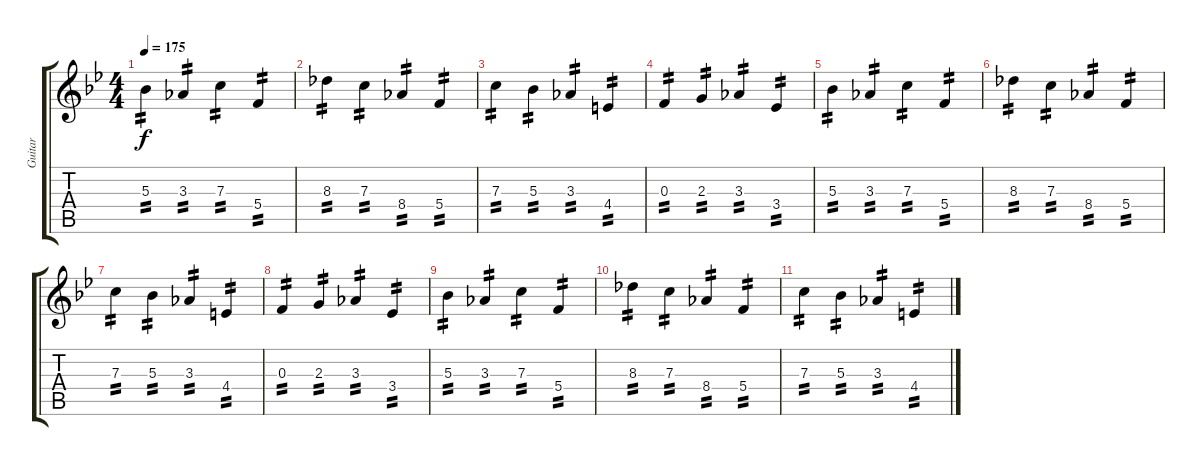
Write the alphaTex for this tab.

\track ("Guitar" "Guitar") {instrument distortionguitar}
\staff {score tabs}
\tuning (D4 A3 F3 C3 G2 C2) {hide}
\ts (4 4)
\tempo 175
\clef g2
\ks bb
5.3.4{tp 2 dy f} 3.3.4{tp 2} 7.3.4{tp 2} 5.4.4{tp 2} |
8.3.4{tp 2} 7.3.4{tp 2} 8.4.4{tp 2} 5.4.4{tp 2} |
7.3.4{tp 2} 5.3.4{tp 2} 3.3.4{tp 2} 4.4.4{tp 2} |
0.3.4{tp 2} 2.3.4{tp 2} 3.3.4{tp 2} 3.4.4{tp 2} |
5.3.4{tp 2} 3.3.4{tp 2} 7.3.4{tp 2} 5.4.4{tp 2} |
8.3.4{tp 2} 7.3.4{tp 2} 8.4.4{tp 2} 5.4.4{tp 2} |
7.3.4{tp 2} 5.3.4{tp 2} 3.3.4{tp 2} 4.4.4{tp 2} |
0.3.4{tp 2} 2.3.4{tp 2} 3.3.4{tp 2} 3.4.4{tp 2} |
5.3.4{tp 2} 3.3.4{tp 2} 7.3.4{tp 2} 5.4.4{tp 2} |
8.3.4{tp 2} 7.3.4{tp 2} 8.4.4{tp 2} 5.4.4{tp 2} |
7.3.4{tp 2} 5.3.4{tp 2} 3.3.4{tp 2} 4.4.4{tp 2}
